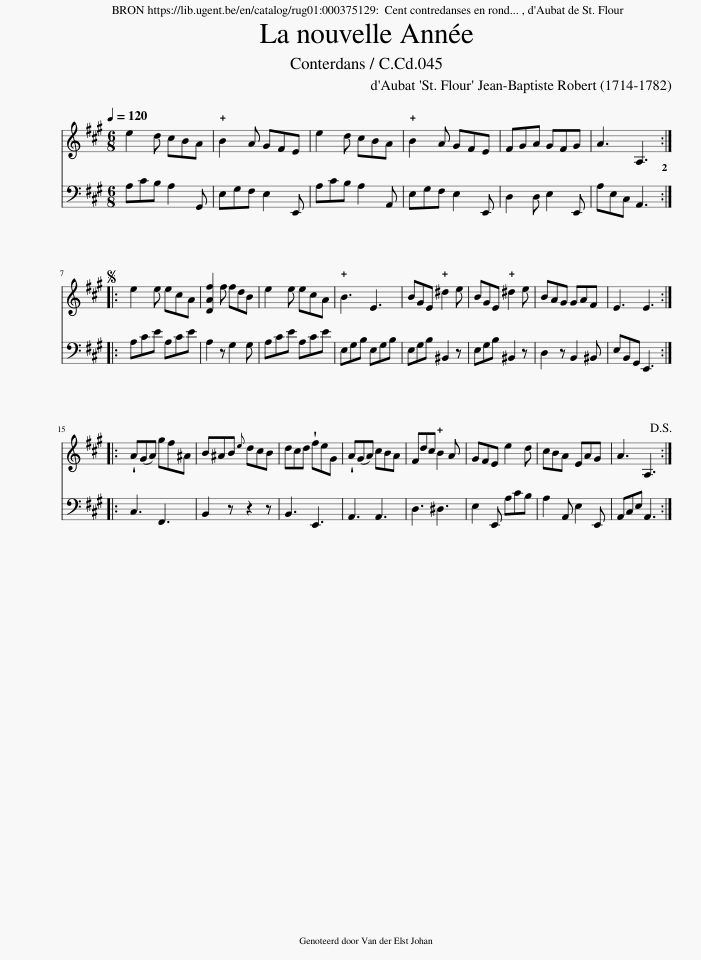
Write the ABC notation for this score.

X:1
%%score 1 2
L:1/8
Q:1/4=120
M:6/8
I:linebreak $
K:A
V:1 treble
V:2 bass
V:1
 e2 d cBA | !plus!B2 A GFE | e2 d cBA | !plus!B2 A GFE | FGA GFG | %5
 A3 A,3 ::$S e2 e ecA | [DAf]2 f fdB | e2 e ecA | !plus!B3 E3 | %10
 BGE !plus!^d2 e | BGE !plus!^d2 e | BAG GAF | E3 E3 ::$ !wedge!A(GA) gf^A | %15
 B^AB{e} dcB | dcd !wedge!feG | !wedge!A(GA) cBA | Fdc !plus!B2 A | GFE e2 d | %20
 cBA EAG | A3 A,3!D.S.! :| %22
V:2
 A,CB, A,2 G,, | E,G,F, E,2 E,, | A,CB, A,2 A,, | E,G,F, E,2 E,, | D,2 D, E,2 E,, | %5
 A,E,C, A,,3 ::$ A,CE A,CE | A,2 z G,2 G, | A,CE A,CE | E,G,B, E,G,B, | %10
 E,G,B, ^B,,2 z | E,G,B, ^B,,2 z | D,2 z B,,2 ^B,, | E,B,,G,, E,,3 ::$ C,3 F,,3 | %15
 B,,2 z z2 z | B,,3 E,,3 | A,,3 A,,3 | D,3 ^D,3 | E,2 E,, A,CB, | %20
 A,2 A,, E,2 E,, | A,,C,E, A,,3 :| %22
